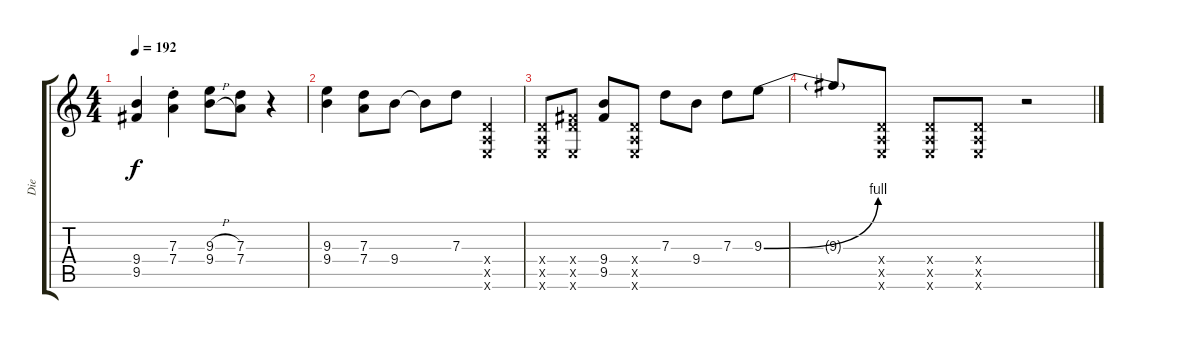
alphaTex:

\track ("Die" "Die") {instrument overdrivenguitar}
\staff {score tabs}
\tuning (E4 B3 G3 D3 A2 E2) {hide}
\ts (4 4)
\tempo 192
\clef g2
\ks c
(9.4 9.5).4{dy f} (7.3{st} 7.4{st}).4 (9.3{h} 9.4{h}).8 (7.3 7.4).8 r.4 |
(9.3 9.4).4 (7.3 7.4).8 9.4.8 9.4{t}.8 7.3.8 (0.4{x} 0.5{x} 0.6{x}).4 |
(0.4{x} 0.5{x} 0.6{x}).8 (0.4{x} 9.5{x} 0.6{x}).8 (9.4 9.5).8 (0.4{x} 0.5{x} 0.6{x}).8 7.3.8 9.4.8 7.3.8 9.3{be (bend 0 0 60 4)}.8 |
9.3{t}.8 (0.4{x} 0.5{x} 0.6{x}).8 (0.4{x} 0.5{x} 0.6{x}).8 (0.4{x} 0.5{x} 0.6{x}).8 r.2
